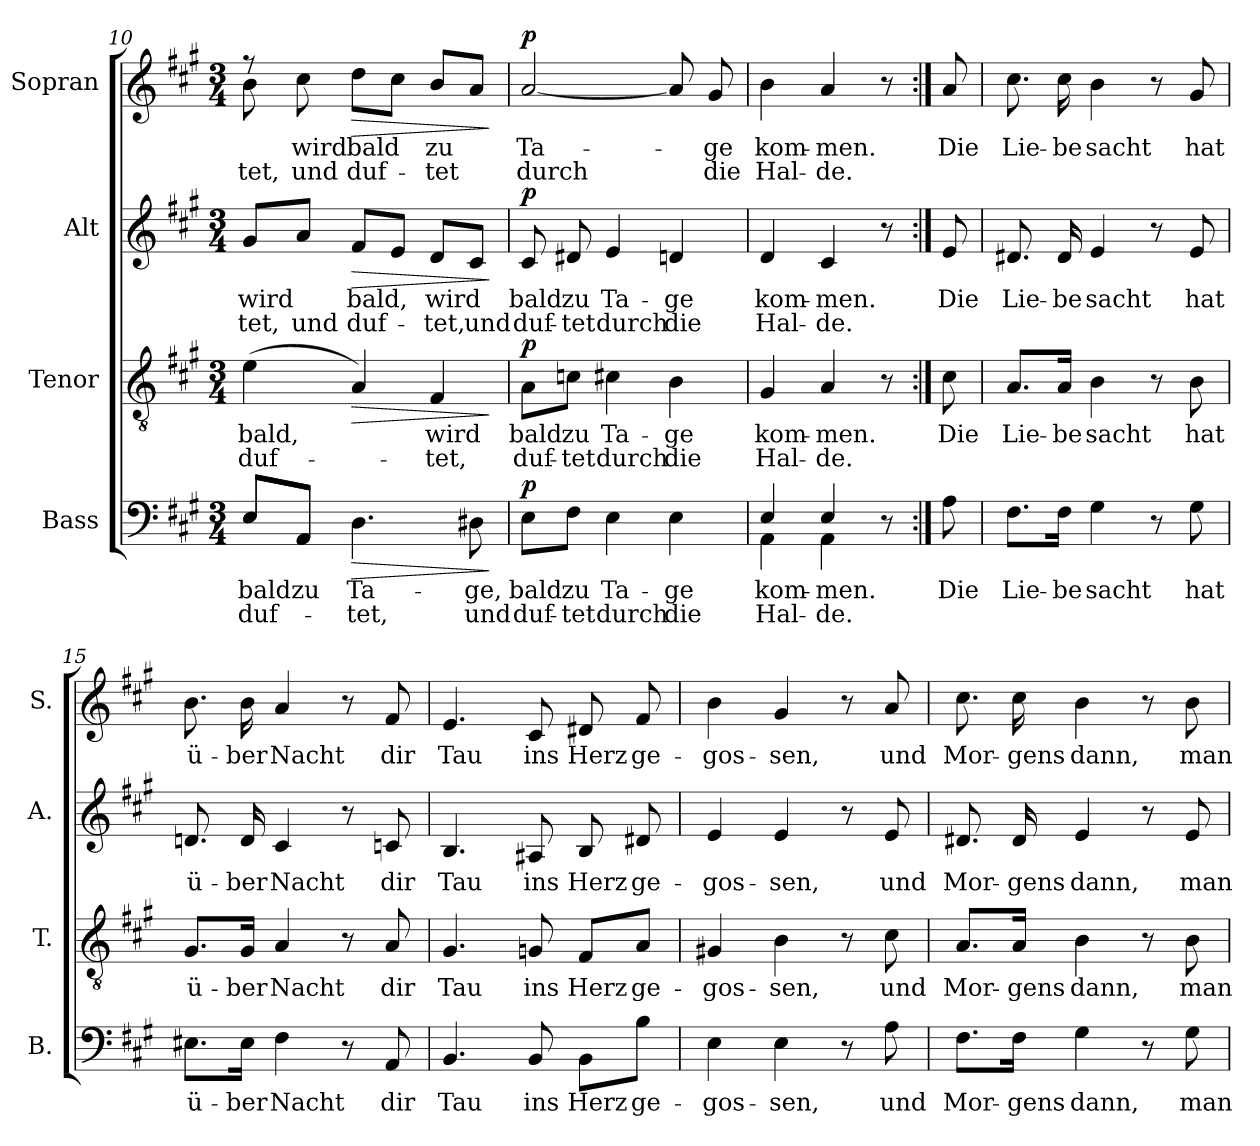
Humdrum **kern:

**kern	**text	**text	**dynam	**kern	**text	**text	**dynam	**kern	**text	**text	**dynam	**kern	**text	**text	**dynam
*part4	*part4	*part4	*part4	*part3	*part3	*part3	*part3	*part2	*part2	*part2	*part2	*part1	*part1	*part1	*part1
*staff4	*staff4	*staff4	*staff4	*staff3	*staff3	*staff3	*staff3	*staff2	*staff2	*staff2	*staff2	*staff1	*staff1	*staff1	*staff1
*I"Bass	*	*	*	*I"Tenor	*	*	*	*I"Alt	*	*	*	*I"Sopran	*	*	*
*I'B.	*	*	*	*I'T.	*	*	*	*I'A.	*	*	*	*I'S.	*	*	*
!!LO:PB:g=z
*clefF4	*	*	*	*clefGv2	*	*	*	*clefG2	*	*	*	*clefG2	*	*	*
*k[f#c#g#]	*	*	*	*k[f#c#g#]	*	*	*	*k[f#c#g#]	*	*	*	*k[f#c#g#]	*	*	*
*M3/4	*	*	*	*M3/4	*	*	*	*M3/4	*	*	*	*M3/4	*	*	*
=10	=10	=10	=10	=10	=10	=10	=10	=10	=10	=10	=10	=10	=10	=10	=10
!	!LO:LY:b	!LO:LY:b	!	!	!LO:LY:b	!LO:LY:b	!	!	!LO:LY:b	!LO:LY:b	!	!	!	!LO:LY:b	!
*^	*	*	*	*	*	*	*	*	*	*	*	*^	*	*	*
8E/L	8E/L	bald	duf-	.	(>4e\	bald,	duf-	.	8g#/L	wird	-tet,	.	8rff	8b\	.	-tet,	.
!	!	!LO:LY:b	!	!	!	!	!	!	!	!	!LO:LY:b	!	!	!	!LO:LY:b	!LO:LY:b	!
8AA/J	8AA/J	zu	.	.	.	.	.	.	8a/J	.	und	.	8cc#\	2ryy	wird	und	.
!	!	!LO:LY:b	!LO:LY:b	!LO:HP:b	!	!	!	!LO:HP:b	!	!LO:LY:b	!LO:LY:b	!LO:HP:b	!	!	!LO:LY:b	!LO:LY:b	!LO:HP:b
4.D\	2ryy	Ta-	-tet,	>	4A/)	.	.	>	8f#/L	bald,	duf-	>	8dd\L	.	bald	duf-	>
.	.	.	.	.	.	.	.	.	8e/J	.	.	.	8cc#\J	.	.	.	.
!	!	!	!	!	!	!LO:LY:b	!LO:LY:b	!	!	!LO:LY:b	!LO:LY:b	!	!	!	!LO:LY:b	!LO:LY:b	!
.	.	.	.	.	4F#/	wird	-tet,	.	8d/L	wird	-tet,	.	8b/L	.	zu	-tet	.
!	!	!LO:LY:b	!LO:LY:b	!	!	!	!	!	!	!	!LO:LY:b	!	!	!	!	!	!
8D#X\	.	-ge,	und	.	.	.	.	.	8c#/J	.	und	.	8a/J	8ryy	.	.	.
*v	*v	*	*	*	*	*	*	*	*	*	*	*	*v	*v	*	*	*
.	.	.	]	.	.	.	]	.	.	.	]	.	.	.	]
=11	=11	=11	=11	=11	=11	=11	=11	=11	=11	=11	=11	=11	=11	=11	=11
!	!LO:LY:b	!LO:LY:b	!LO:DY:a	!	!LO:LY:b	!LO:LY:b	!LO:DY:a	!	!LO:LY:b	!LO:LY:b	!LO:DY:a	!	!LO:LY:b	!LO:LY:b	!LO:DY:a
8E\L	bald	duf-	p	8A\L	bald	duf-	p	8c#/	bald	duf-	p	[2a/	Ta-	durch	p
!	!LO:LY:b	!LO:LY:b	!	!	!LO:LY:b	!LO:LY:b	!	!	!LO:LY:b	!LO:LY:b	!	!	!	!	!
8F#\J	zu	-tet	.	8cn\J	zu	-tet	.	8d#X/	zu	-tet	.	.	.	.	.
!	!LO:LY:b	!LO:LY:b	!	!	!LO:LY:b	!LO:LY:b	!	!	!LO:LY:b	!LO:LY:b	!	!	!	!	!
4E\	Ta-	durch	.	4c#X\	Ta-	durch	.	4e/	Ta-	durch	.	.	.	.	.
!	!LO:LY:b	!LO:LY:b	!	!	!LO:LY:b	!LO:LY:b	!	!	!LO:LY:b	!LO:LY:b	!	!	!	!	!
4E\	-ge	die	.	4B\	-ge	die	.	4dn/	-ge	die	.	8a/]	.	.	.
!	!	!	!	!	!	!	!	!	!	!	!	!	!LO:LY:b	!LO:LY:b	!
.	.	.	.	.	.	.	.	.	.	.	.	8g#/	-ge	die	.
=12	=12	=12	=12	=12	=12	=12	=12	=12	=12	=12	=12	=12	=12	=12	=12
*^	*	*	*	*	*	*	*	*	*	*	*	*	*	*	*
!	!	!LO:LY:b	!LO:LY:b	!	!	!LO:LY:b	!LO:LY:b	!	!	!LO:LY:b	!LO:LY:b	!	!	!LO:LY:b	!LO:LY:b	!
4E/	4AA\	kom-	Hal-	.	4G#/	kom-	Hal-	.	4d/	kom-	Hal-	.	4b\	kom-	Hal-	.
!	!	!LO:LY:b	!LO:LY:b	!	!	!LO:LY:b	!LO:LY:b	!	!	!LO:LY:b	!LO:LY:b	!	!	!LO:LY:b	!LO:LY:b	!
4E/	4AA\	-men.	-de.	.	4A/	-men.	-de.	.	4c#/	-men.	-de.	.	4a/	-men.	-de.	.
8r	8ryy	.	.	.	8r	.	.	.	8r	.	.	.	8r	.	.	.
!!LO:LB:g=z
=13:|!	=13:|!	=13:|!	=13:|!	=13:|!	=13:|!	=13:|!	=13:|!	=13:|!	=13:|!	=13:|!	=13:|!	=13:|!	=13:|!	=13:|!	=13:|!	=13:|!
!	!	!LO:LY:b	!	!	!	!LO:LY:b	!	!	!	!LO:LY:b	!	!	!	!LO:LY:b	!	!
*v	*v	*	*	*	*	*	*	*	*	*	*	*	*	*	*	*
8A\	Die	.	.	8c#\	Die	.	.	8e/	Die	.	.	8a/	Die	.	.
=14	=14	=14	=14	=14	=14	=14	=14	=14	=14	=14	=14	=14	=14	=14	=14
!	!LO:LY:b	!	!	!	!LO:LY:b	!	!	!	!LO:LY:b	!	!	!	!LO:LY:b	!	!
8.F#\L	Lie-	.	.	8.A/L	Lie-	.	.	8.d#X/	Lie-	.	.	8.cc#\	Lie-	.	.
!	!LO:LY:b	!	!	!	!LO:LY:b	!	!	!	!LO:LY:b	!	!	!	!LO:LY:b	!	!
16F#\Jk	-be	.	.	16A/Jk	-be	.	.	16d#/	-be	.	.	16cc#\	-be	.	.
!	!LO:LY:b	!	!	!	!LO:LY:b	!	!	!	!LO:LY:b	!	!	!	!LO:LY:b	!	!
4G#\	sacht	.	.	4B\	sacht	.	.	4e/	sacht	.	.	4b\	sacht	.	.
8r	.	.	.	8r	.	.	.	8r	.	.	.	8r	.	.	.
!	!LO:LY:b	!	!	!	!LO:LY:b	!	!	!	!LO:LY:b	!	!	!	!LO:LY:b	!	!
8G#\	hat	.	.	8B\	hat	.	.	8e/	hat	.	.	8g#/	hat	.	.
=15	=15	=15	=15	=15	=15	=15	=15	=15	=15	=15	=15	=15	=15	=15	=15
!	!LO:LY:b	!	!	!	!LO:LY:b	!	!	!	!LO:LY:b	!	!	!	!LO:LY:b	!	!
8.E#X\L	ü-	.	.	8.G#/L	ü-	.	.	8.dn/	ü-	.	.	8.b\	ü-	.	.
!	!LO:LY:b	!	!	!	!LO:LY:b	!	!	!	!LO:LY:b	!	!	!	!LO:LY:b	!	!
16E#\Jk	-ber	.	.	16G#/Jk	-ber	.	.	16d/	-ber	.	.	16b\	-ber	.	.
!	!LO:LY:b	!	!	!	!LO:LY:b	!	!	!	!LO:LY:b	!	!	!	!LO:LY:b	!	!
4F#\	Nacht	.	.	4A/	Nacht	.	.	4c#/	Nacht	.	.	4a/	Nacht	.	.
8r	.	.	.	8r	.	.	.	8r	.	.	.	8r	.	.	.
!	!LO:LY:b	!	!	!	!LO:LY:b	!	!	!	!LO:LY:b	!	!	!	!LO:LY:b	!	!
8AA/	dir	.	.	8A/	dir	.	.	8cn/	dir	.	.	8f#/	dir	.	.
=16	=16	=16	=16	=16	=16	=16	=16	=16	=16	=16	=16	=16	=16	=16	=16
!	!LO:LY:b	!	!	!	!LO:LY:b	!	!	!	!LO:LY:b	!	!	!	!LO:LY:b	!	!
4.BB/	Tau	.	.	4.G#/	Tau	.	.	4.B/	Tau	.	.	4.e/	Tau	.	.
!	!LO:LY:b	!	!	!	!LO:LY:b	!	!	!	!LO:LY:b	!	!	!	!LO:LY:b	!	!
8BB/	ins	.	.	8Gn/	ins	.	.	8A#X/	ins	.	.	8c#/	ins	.	.
!	!LO:LY:b	!	!	!	!LO:LY:b	!	!	!	!LO:LY:b	!	!	!	!LO:LY:b	!	!
8BB\L	Herz	.	.	8F#/L	Herz	.	.	8B/	Herz	.	.	8d#X/	Herz	.	.
!	!LO:LY:b	!	!	!	!LO:LY:b	!	!	!	!LO:LY:b	!	!	!	!LO:LY:b	!	!
8B\J	ge-	.	.	8A/J	ge-	.	.	8d#X/	ge-	.	.	8f#/	ge-	.	.
=17	=17	=17	=17	=17	=17	=17	=17	=17	=17	=17	=17	=17	=17	=17	=17
!	!LO:LY:b	!	!	!	!LO:LY:b	!	!	!	!LO:LY:b	!	!	!	!LO:LY:b	!	!
4E\	-gos-	.	.	4G#X/	-gos-	.	.	4e/	-gos-	.	.	4b\	-gos-	.	.
!	!LO:LY:b	!	!	!	!LO:LY:b	!	!	!	!LO:LY:b	!	!	!	!LO:LY:b	!	!
4E\	-sen,	.	.	4B\	-sen,	.	.	4e/	-sen,	.	.	4g#/	-sen,	.	.
8r	.	.	.	8r	.	.	.	8r	.	.	.	8r	.	.	.
!	!LO:LY:b	!	!	!	!LO:LY:b	!	!	!	!LO:LY:b	!	!	!	!LO:LY:b	!	!
8A\	und	.	.	8c#\	und	.	.	8e/	und	.	.	8a/	und	.	.
!!LO:LB:g=z
=18	=18	=18	=18	=18	=18	=18	=18	=18	=18	=18	=18	=18	=18	=18	=18
!	!LO:LY:b	!	!	!	!LO:LY:b	!	!	!	!LO:LY:b	!	!	!	!LO:LY:b	!	!
8.F#\L	Mor-	.	.	8.A/L	Mor-	.	.	8.d#X/	Mor-	.	.	8.cc#\	Mor-	.	.
!	!LO:LY:b	!	!	!	!LO:LY:b	!	!	!	!LO:LY:b	!	!	!	!LO:LY:b	!	!
16F#\Jk	-gens	.	.	16A/Jk	-gens	.	.	16d#/	-gens	.	.	16cc#\	-gens	.	.
!	!LO:LY:b	!	!	!	!LO:LY:b	!	!	!	!LO:LY:b	!	!	!	!LO:LY:b	!	!
4G#\	dann,	.	.	4B\	dann,	.	.	4e/	dann,	.	.	4b\	dann,	.	.
8r	.	.	.	8r	.	.	.	8r	.	.	.	8r	.	.	.
!	!LO:LY:b	!	!	!	!LO:LY:b	!	!	!	!LO:LY:b	!	!	!	!LO:LY:b	!	!
8G#\	man	.	.	8B\	man	.	.	8e/	man	.	.	8b\	man	.	.
=	=	=	=	=	=	=	=	=	=	=	=	=	=	=	=
*-	*-	*-	*-	*-	*-	*-	*-	*-	*-	*-	*-	*-	*-	*-	*-
